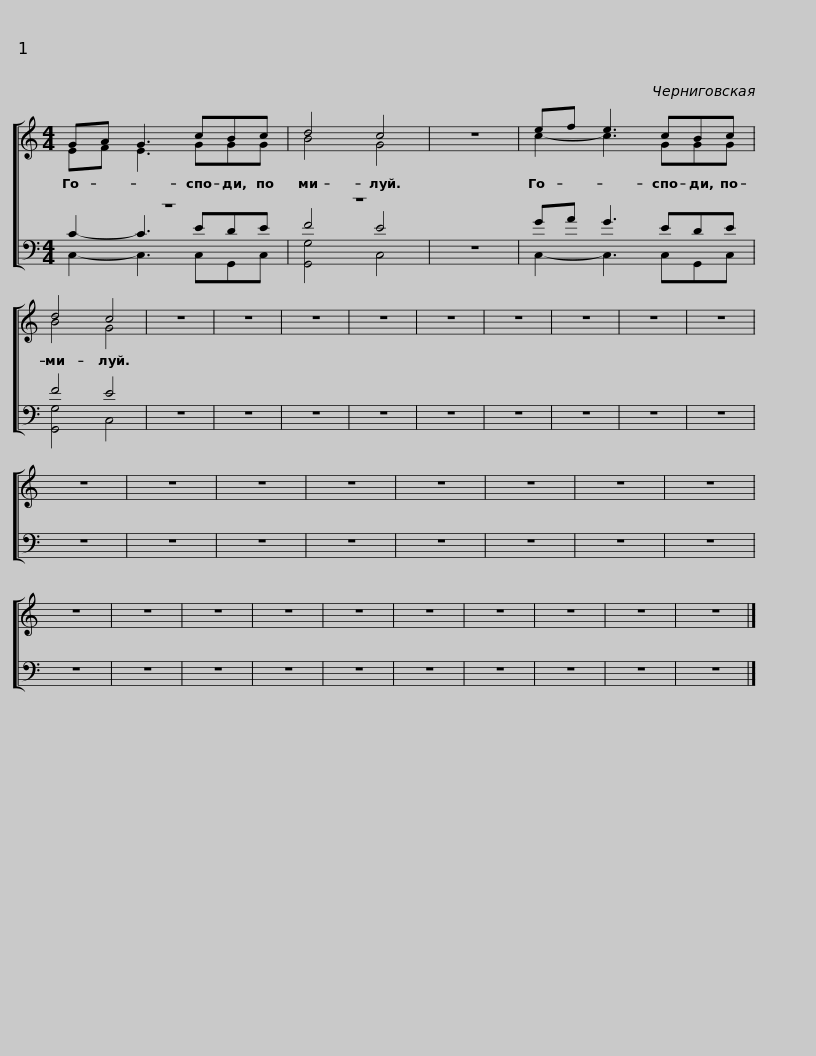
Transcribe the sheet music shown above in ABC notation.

X:1
%%score [ ( 1 2 ) ( 3 4 5 6 ) ]
L:1/8
M:4/4
I:linebreak $
K:C
V:1 treble
V:2 treble
V:3 bass
V:4 bass
V:5 bass
V:6 bass
V:1
 GA G3 cBc | d4 c4 | z8 | ef e3 cBc | d4 c4 | %5
 z8 | z8 | z8 | z8 | z8 |$ %10
 z8 | z8 | z8 | z8 | z8 | %15
 z8 | z8 | z8 | z8 | z8 | %20
 z8 | z8 | z8 | z8 | z8 | %25
 z8 | z8 | z8 |$ z8 | z8 | %30
 z8 | z8 |] %32
V:2
 EF E3 GGG | B4 G4 | x8 | c2- c3 GGG | B4 G4 | %5
 x8 | x8 | x8 | x8 | x8 |$ %10
 x8 | x8 | x8 | x8 | x8 | %15
 x8 | x8 | x8 | x8 | x8 | %20
 x8 | x8 | x8 | x8 | x8 | %25
 x8 | x8 | x8 |$ x8 | x8 | %30
 x8 | x8 |] %32
V:3
 z8 | z8 | z8 | GA G3 EDE | F4 E4 | %5
 z8 | z8 | z8 | z8 | z8 |$ %10
 z8 | z8 | z8 | z8 | z8 | %15
 z8 | z8 | z8 | z8 | z8 | %20
 z8 | z8 | z8 | z8 | z8 | %25
 z8 | z8 | z8 |$ z8 | z8 | %30
 z8 | z8 |] %32
V:4
 C2- C3 EDE | F4 E4 | x8 | x8 | x8 | %5
 x8 | x8 | x8 | x8 | x8 |$ %10
 x8 | x8 | x8 | x8 | x8 | %15
 x8 | x8 | x8 | x8 | x8 | %20
 x8 | x8 | x8 | x8 | x8 | %25
 x8 | x8 | x8 |$ x8 | x8 | %30
 x8 | x8 |] %32
V:5
 C,2- C,3 C,G,,C, | [G,,G,]4 C,4 | x8 | x8 | x8 | %5
 x8 | x8 | x8 | x8 | x8 |$ %10
 x8 | x8 | x8 | x8 | x8 | %15
 x8 | x8 | x8 | x8 | x8 | %20
 x8 | x8 | x8 | x8 | x8 | %25
 x8 | x8 | x8 |$ x8 | x8 | %30
 x8 | x8 |] %32
V:6
 x8 | x8 | x8 | C,2- C,3 C,G,,C, | [G,,G,]4 C,4 | %5
 x8 | x8 | x8 | x8 | x8 |$ %10
 x8 | x8 | x8 | x8 | x8 | %15
 x8 | x8 | x8 | x8 | x8 | %20
 x8 | x8 | x8 | x8 | x8 | %25
 x8 | x8 | x8 |$ x8 | x8 | %30
 x8 | x8 |] %32
